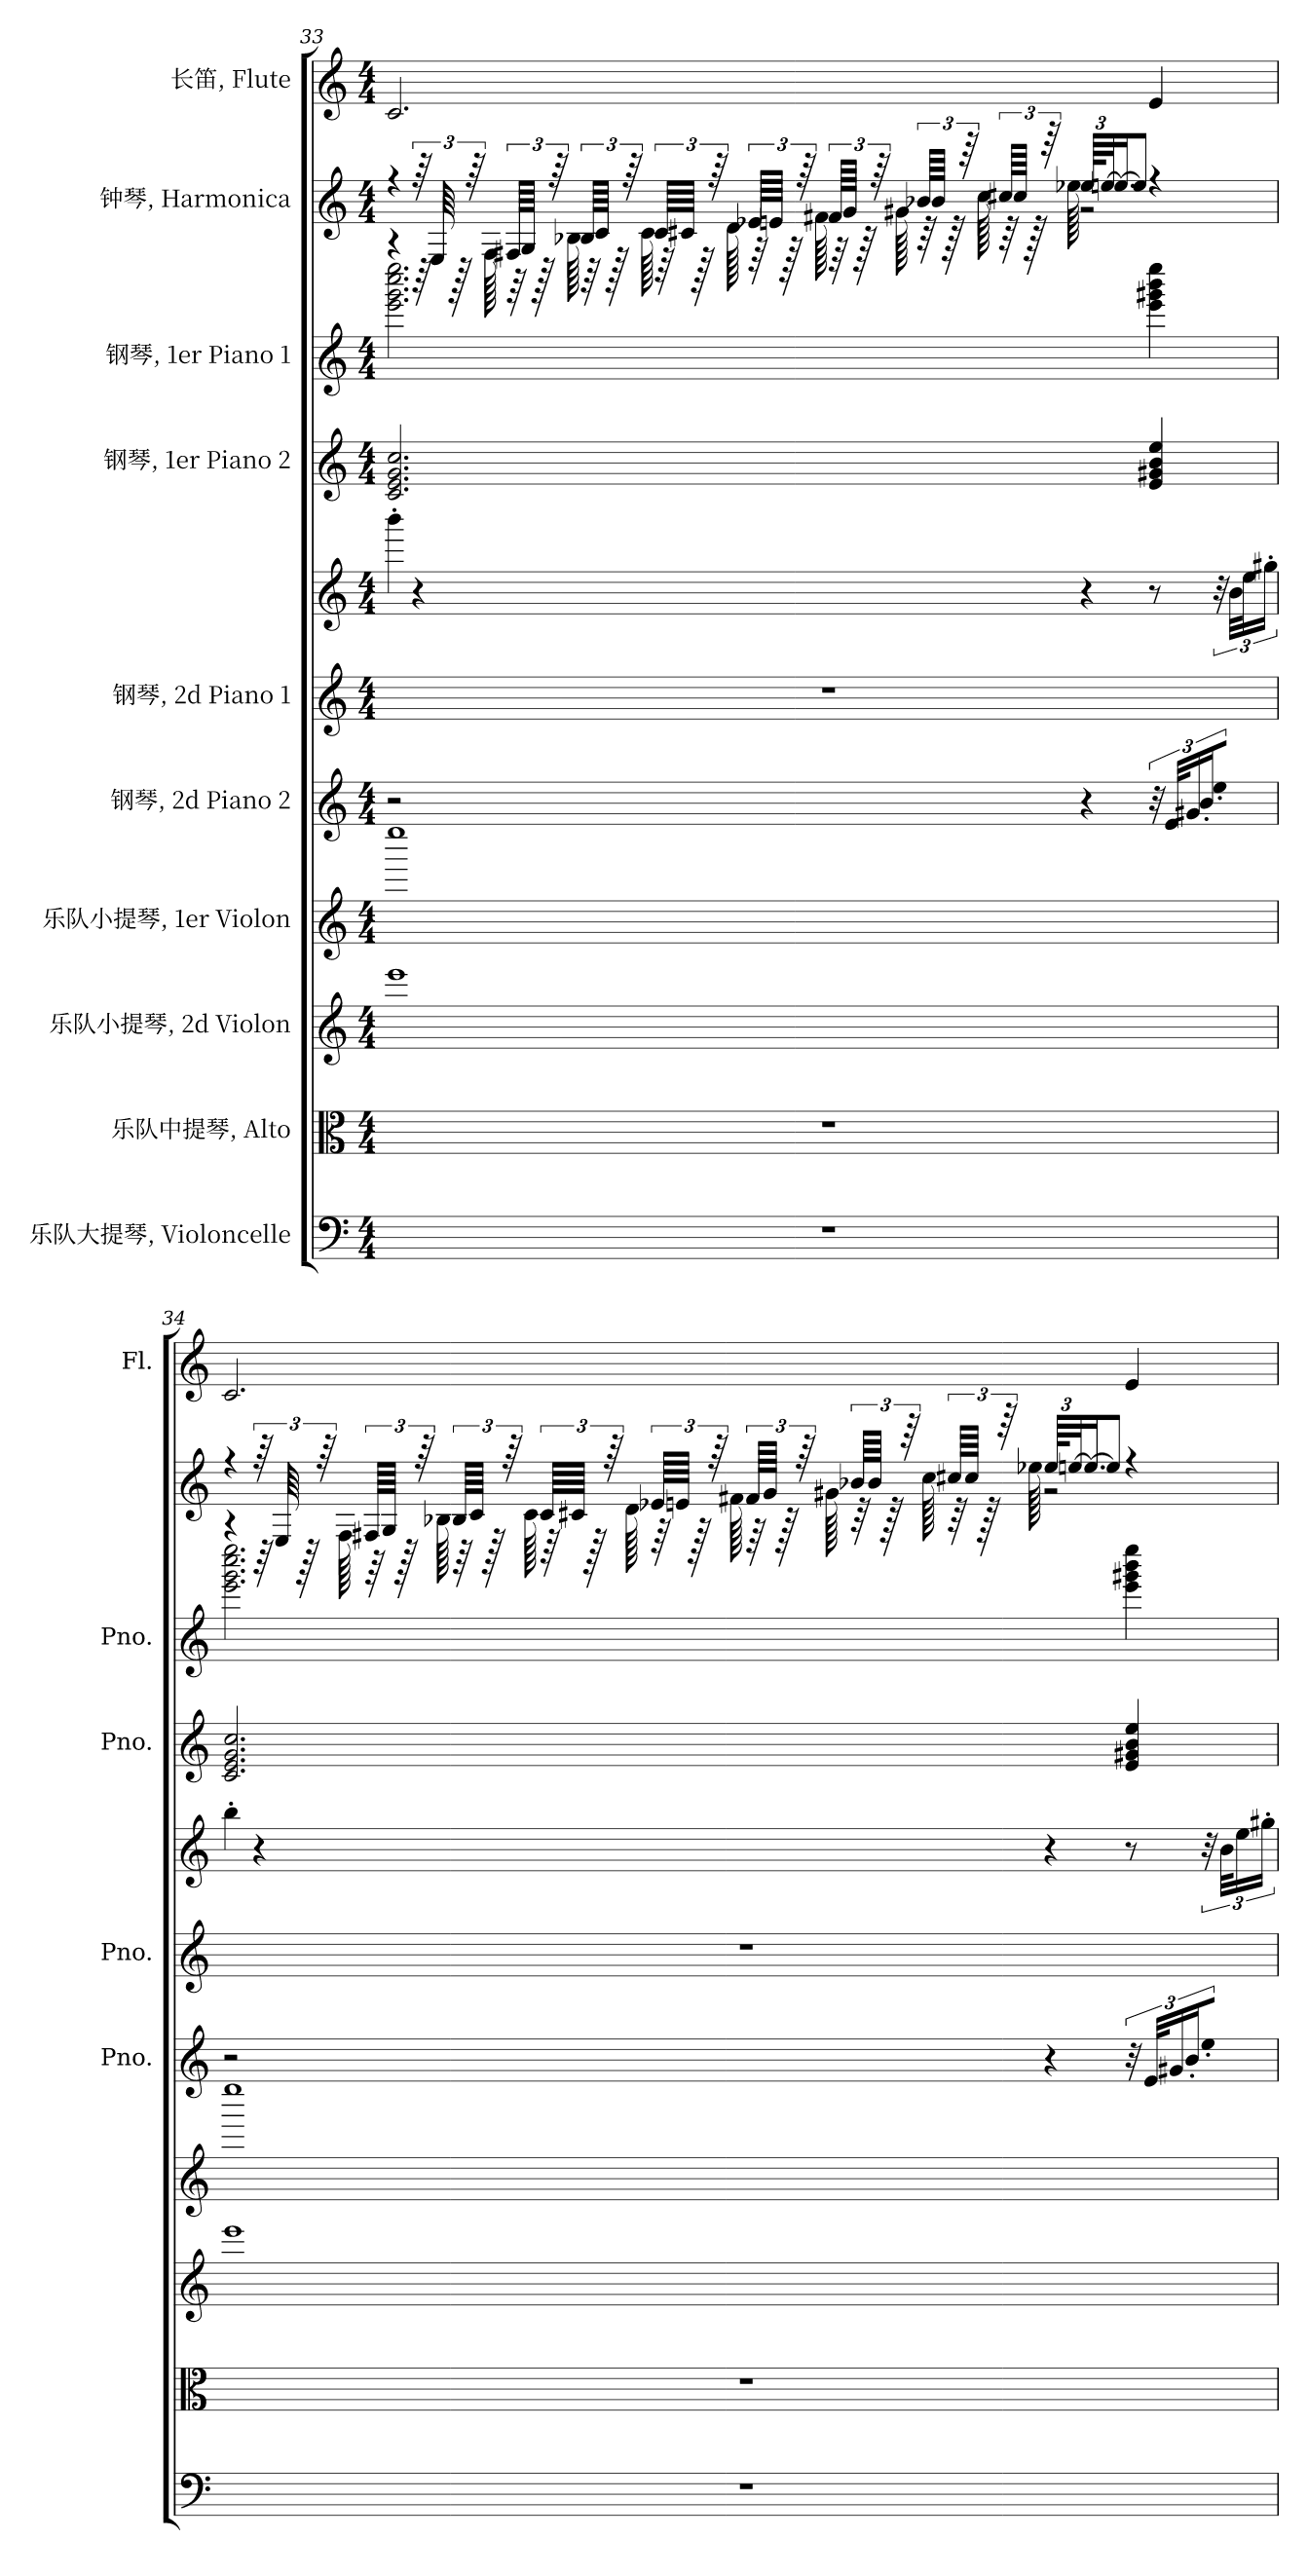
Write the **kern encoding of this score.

**kern	**kern	**kern	**kern	**kern	**kern	**kern	**kern	**kern	**kern	**kern
*part10	*part9	*part8	*part7	*part6	*part5	*part5	*part4	*part3	*part2	*part1
*staff11	*staff10	*staff9	*staff8	*staff7	*staff6	*staff5	*staff4	*staff3	*staff2	*staff1
*I"乐队大提琴, Violoncelle	*I"乐队中提琴, Alto	*I"乐队小提琴, 2d Violon	*I"乐队小提琴, 1er Violon	*I"钢琴, 2d Piano 2	*I"钢琴, 2d Piano 1	*	*I"钢琴, 1er Piano 2	*I"钢琴, 1er Piano 1	*I"钟琴, Harmonica	*I"长笛, Flute
*	*	*	*	*I'Pno.	*I'Pno.	*	*I'Pno.	*I'Pno.	*	*I'Fl.
!!LO:PB:g=z
*clefF4	*clefC3	*clefG2	*clefG2	*clefG2	*clefG2	*clefG2	*clefG2	*clefG2	*clefG2	*clefG2
*	*	*	*	*	*	*	*	*	*ITrd-14c-24	*
*k[]	*k[]	*k[]	*k[]	*k[]	*k[]	*k[]	*k[]	*k[]	*k[]	*k[]
*M4/4	*M4/4	*M4/4	*M4/4	*M4/4	*M4/4	*M4/4	*M4/4	*M4/4	*M4/4	*M4/4
*MM50	*MM50	*MM50	*MM50	*MM50	*MM50	*MM50	*MM50	*MM50	*MM50	*MM50
=33	=33	=33	=33	=33	=33	=33	=33	=33	=33	=33
*	*	*	*	*	*	*	*	*	*^	*
1r	1r	1eee	1eeee	2r	1r	4bbb'\	2.c/ 2.e/ 2.g/ 2.cc/	2.eee\ 2.ggg\ 2.cccc\ 2.eeee\	4r	4r	2.c/
.	.	.	.	.	.	4r	.	.	96r	64r	.
.	.	.	.	.	.	.	.	.	96ee/	.	.
.	.	.	.	.	.	.	.	.	.	128r	.
.	.	.	.	.	.	.	.	.	96r	.	.
.	.	.	.	.	.	.	.	.	.	128ff\	.
.	.	.	.	.	.	.	.	.	96ff#X/LLLL	64r	.
.	.	.	.	.	.	.	.	.	96gg/JJJJ	.	.
.	.	.	.	.	.	.	.	.	.	128r	.
.	.	.	.	.	.	.	.	.	96r	.	.
.	.	.	.	.	.	.	.	.	.	128bb-X\	.
.	.	.	.	.	.	.	.	.	96bb-/LLLL	64r	.
.	.	.	.	.	.	.	.	.	96ccc/JJJJ	.	.
.	.	.	.	.	.	.	.	.	.	128r	.
.	.	.	.	.	.	.	.	.	96r	.	.
.	.	.	.	.	.	.	.	.	.	128ccc\	.
.	.	.	.	.	.	.	.	.	96ccc/LLLL	64r	.
.	.	.	.	.	.	.	.	.	96ccc#X/JJJJ	.	.
.	.	.	.	.	.	.	.	.	.	128r	.
.	.	.	.	.	.	.	.	.	96r	.	.
.	.	.	.	.	.	.	.	.	.	128ddd\	.
.	.	.	.	.	.	.	.	.	96eee-X/LLLL	64r	.
.	.	.	.	.	.	.	.	.	96eeen/JJJJ	.	.
.	.	.	.	.	.	.	.	.	.	128r	.
.	.	.	.	.	.	.	.	.	96r	.	.
.	.	.	.	.	.	.	.	.	.	128fff#X\	.
.	.	.	.	.	.	.	.	.	96fff#/LLLL	64r	.
.	.	.	.	.	.	.	.	.	96ggg/JJJJ	.	.
.	.	.	.	.	.	.	.	.	.	128r	.
.	.	.	.	.	.	.	.	.	96r	.	.
.	.	.	.	.	.	.	.	.	.	128ggg#X\	.
.	.	.	.	.	.	.	.	.	96bbb-X/LLLL	64r	.
.	.	.	.	.	.	.	.	.	96bbb-/JJJJ	.	.
.	.	.	.	.	.	.	.	.	.	128r	.
.	.	.	.	.	.	.	.	.	96r	.	.
.	.	.	.	.	.	.	.	.	.	128cccc\	.
.	.	.	.	.	.	.	.	.	96cccc#X/LLLL	64r	.
.	.	.	.	.	.	.	.	.	96cccc#/JJJJ	.	.
.	.	.	.	.	.	.	.	.	.	128r	.
.	.	.	.	.	.	.	.	.	96r	.	.
.	.	.	.	.	.	.	.	.	.	128eeee-X\	.
*	*	*	*	*	*	*	*	*	*Xbrackettup	*	*
.	.	.	.	4r	.	4r	.	.	96eeee-/KLLL	2r	.
.	.	.	.	.	.	.	.	.	[48eeeen/J	.	.
.	.	.	.	.	.	.	.	.	16.eeee/J_	.	.
.	.	.	.	.	.	.	.	.	8eeee/J]	.	.
*	*	*	*	*	*	*	*	*	*	*	*MM90
.	.	.	.	48r	.	8r	4e/ 4g#X/ 4b/ 4ee/	4eee\ 4ggg#X\ 4bbb\ 4eeee\	4r	.	4e/
.	.	.	.	48e/KLL	.	.	.	.	.	.	.
.	.	.	.	24g#X/	.	.	.	.	.	.	.
.	.	.	.	24b'/J	.	.	.	.	.	.	.
.	.	.	.	8ee'/J	.	48r	.	.	.	.	.
.	.	.	.	.	.	48b\KLL	.	.	.	.	.
.	.	.	.	.	.	24ee\	.	.	.	.	.
.	.	.	.	.	.	24gg#X'\JJ	.	.	.	.	.
!!LO:PB:g=z
=34	=34	=34	=34	=34	=34	=34	=34	=34	=34	=34	=34
*	*	*	*	*	*	*	*	*	*	*	*MM50
1r	1r	1eee	1eeee	2r	1r	4bb'\	2.c/ 2.e/ 2.g/ 2.cc/	2.eee\ 2.ggg\ 2.cccc\ 2.eeee\	4r	4r	2.c/
*	*	*	*	*	*	*	*	*	*brackettup	*	*
.	.	.	.	.	.	4r	.	.	96r	64r	.
.	.	.	.	.	.	.	.	.	96ee/	.	.
.	.	.	.	.	.	.	.	.	.	128r	.
.	.	.	.	.	.	.	.	.	96r	.	.
.	.	.	.	.	.	.	.	.	.	128ff\	.
.	.	.	.	.	.	.	.	.	96ff#X/LLLL	64r	.
.	.	.	.	.	.	.	.	.	96gg/JJJJ	.	.
.	.	.	.	.	.	.	.	.	.	128r	.
.	.	.	.	.	.	.	.	.	96r	.	.
.	.	.	.	.	.	.	.	.	.	128bb-X\	.
.	.	.	.	.	.	.	.	.	96bb-/LLLL	64r	.
.	.	.	.	.	.	.	.	.	96ccc/JJJJ	.	.
.	.	.	.	.	.	.	.	.	.	128r	.
.	.	.	.	.	.	.	.	.	96r	.	.
.	.	.	.	.	.	.	.	.	.	128ccc\	.
.	.	.	.	.	.	.	.	.	96ccc/LLLL	64r	.
.	.	.	.	.	.	.	.	.	96ccc#X/JJJJ	.	.
.	.	.	.	.	.	.	.	.	.	128r	.
.	.	.	.	.	.	.	.	.	96r	.	.
.	.	.	.	.	.	.	.	.	.	128ddd\	.
.	.	.	.	.	.	.	.	.	96eee-X/LLLL	64r	.
.	.	.	.	.	.	.	.	.	96eeen/JJJJ	.	.
.	.	.	.	.	.	.	.	.	.	128r	.
.	.	.	.	.	.	.	.	.	96r	.	.
.	.	.	.	.	.	.	.	.	.	128fff#X\	.
.	.	.	.	.	.	.	.	.	96fff#/LLLL	64r	.
.	.	.	.	.	.	.	.	.	96ggg/JJJJ	.	.
.	.	.	.	.	.	.	.	.	.	128r	.
.	.	.	.	.	.	.	.	.	96r	.	.
.	.	.	.	.	.	.	.	.	.	128ggg#X\	.
.	.	.	.	.	.	.	.	.	96bbb-X/LLLL	64r	.
.	.	.	.	.	.	.	.	.	96bbb-/JJJJ	.	.
.	.	.	.	.	.	.	.	.	.	128r	.
.	.	.	.	.	.	.	.	.	96r	.	.
.	.	.	.	.	.	.	.	.	.	128cccc\	.
.	.	.	.	.	.	.	.	.	96cccc#X/LLLL	64r	.
.	.	.	.	.	.	.	.	.	96cccc#/JJJJ	.	.
.	.	.	.	.	.	.	.	.	.	128r	.
.	.	.	.	.	.	.	.	.	96r	.	.
.	.	.	.	.	.	.	.	.	.	128eeee-X\	.
*	*	*	*	*	*	*	*	*	*Xbrackettup	*	*
.	.	.	.	4r	.	4r	.	.	96eeee-/KLLL	2r	.
.	.	.	.	.	.	.	.	.	[48eeeen/J	.	.
.	.	.	.	.	.	.	.	.	16.eeee/J_	.	.
.	.	.	.	.	.	.	.	.	8eeee/J]	.	.
*	*	*	*	*	*	*	*	*	*	*	*MM90
.	.	.	.	48r	.	8r	4e/ 4g#X/ 4b/ 4ee/	4eee\ 4ggg#X\ 4bbb\ 4eeee\	4r	.	4e/
.	.	.	.	48e/KLL	.	.	.	.	.	.	.
.	.	.	.	24g#X/	.	.	.	.	.	.	.
.	.	.	.	24b'/J	.	.	.	.	.	.	.
.	.	.	.	8ee'/J	.	48r	.	.	.	.	.
.	.	.	.	.	.	48b\KLL	.	.	.	.	.
.	.	.	.	.	.	24ee\	.	.	.	.	.
.	.	.	.	.	.	24gg#X'\JJ	.	.	.	.	.
*	*	*	*	*	*	*	*	*	*v	*v	*
=	=	=	=	=	=	=	=	=	=	=
*-	*-	*-	*-	*-	*-	*-	*-	*-	*-	*-
